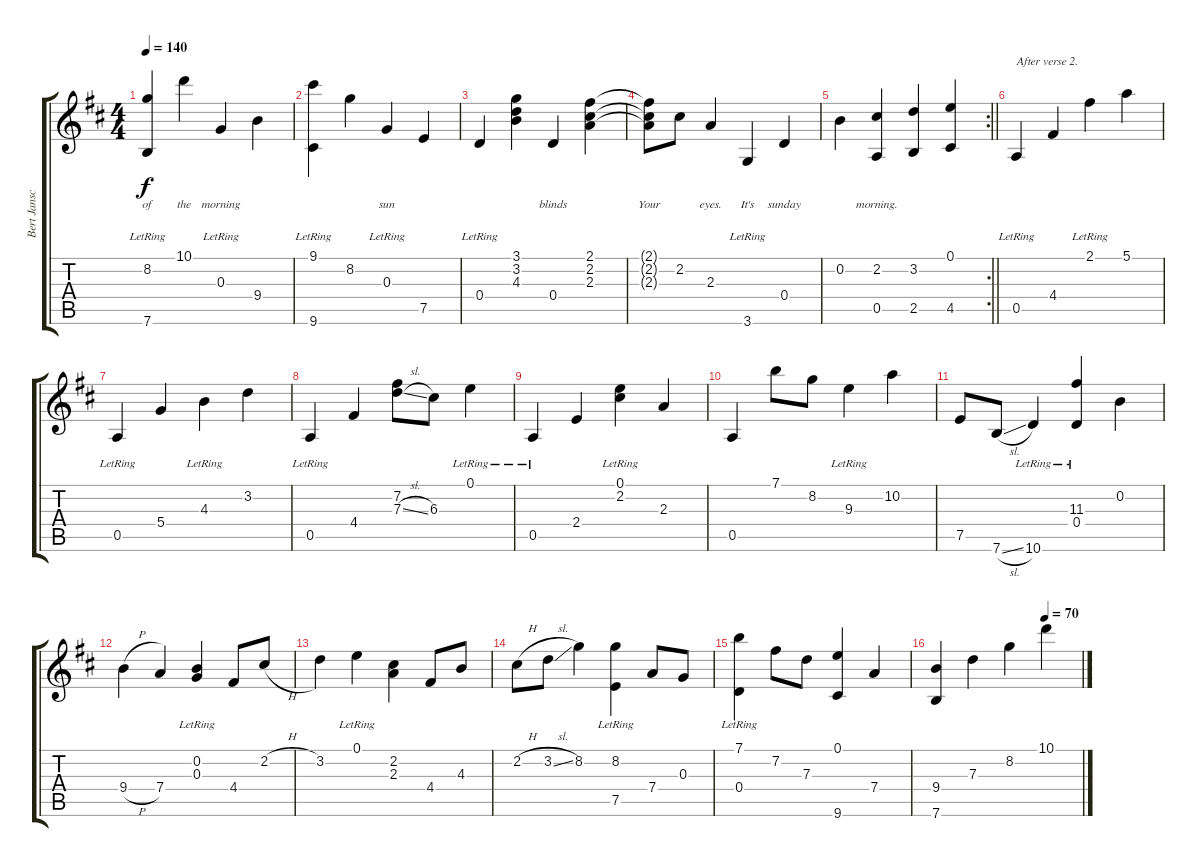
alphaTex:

\track ("Bert Jansch" "Bert Jansc") {instrument acousticguitarsteel}
\staff {score tabs}
\tuning (E4 B3 G3 D3 A2 E2) {hide}
\ts (4 4)
\tempo 140
\clef g2
\ks d
(8.2{lr} 7.6{lr}).4{lyrics (0 "of") lyrics (1 "") lyrics (2 "") lyrics (3 "") lyrics (4 "") dy f} 10.1.4{lyrics (0 "the") lyrics (1 "") lyrics (2 "") lyrics (3 "") lyrics (4 "")} 0.3{lr}.4{lyrics (0 "morning") lyrics (1 "") lyrics (2 "") lyrics (3 "") lyrics (4 "")} 9.4.4{lyrics (0 "") lyrics (1 "") lyrics (2 "") lyrics (3 "") lyrics (4 "")} |
(9.1{lr} 9.6{lr}).4{lyrics (0 "") lyrics (1 "") lyrics (2 "") lyrics (3 "") lyrics (4 "")} 8.2.4{lyrics (0 "") lyrics (1 "") lyrics (2 "") lyrics (3 "") lyrics (4 "")} 0.3{lr}.4{lyrics (0 "sun") lyrics (1 "") lyrics (2 "") lyrics (3 "") lyrics (4 "")} 7.5.4{lyrics (0 "") lyrics (1 "") lyrics (2 "") lyrics (3 "") lyrics (4 "")} |
0.4{lr}.4{lyrics (0 "") lyrics (1 "") lyrics (2 "") lyrics (3 "") lyrics (4 "")} (3.1 3.2 4.3).4{lyrics (0 "") lyrics (1 "") lyrics (2 "") lyrics (3 "") lyrics (4 "")} 0.4.4{lyrics (0 "blinds") lyrics (1 "") lyrics (2 "") lyrics (3 "") lyrics (4 "")} (2.1 2.2 2.3).4{lyrics (0 "") lyrics (1 "") lyrics (2 "") lyrics (3 "") lyrics (4 "")} |
(2.1{t} 2.2{t} 2.3{t}).8{lyrics (0 "Your") lyrics (1 "") lyrics (2 "") lyrics (3 "") lyrics (4 "")} 2.2.8{lyrics (0 "") lyrics (1 "") lyrics (2 "") lyrics (3 "") lyrics (4 "")} 2.3.4{lyrics (0 "eyes.") lyrics (1 "") lyrics (2 "") lyrics (3 "") lyrics (4 "")} 3.6{lr}.4{lyrics (0 "It's") lyrics (1 "") lyrics (2 "") lyrics (3 "") lyrics (4 "")} 0.4.4{lyrics (0 "sunday") lyrics (1 "") lyrics (2 "") lyrics (3 "") lyrics (4 "")} |
\rc 2
\barLineRight lightlight
0.2.4{lyrics (0 "") lyrics (1 "") lyrics (2 "") lyrics (3 "") lyrics (4 "")} (2.2 0.5).4{lyrics (0 "morning.") lyrics (1 "") lyrics (2 "") lyrics (3 "") lyrics (4 "")} (3.2 2.5).4 (0.1 4.5).4 |
0.5{lr}.4{txt "After verse 2."} 4.4.4 2.1{lr}.4 5.1.4 |
0.5{lr}.4 5.4.4 4.3{lr}.4 3.2.4 |
0.5{lr}.4 4.4.4 (7.2 7.3{sl}).8 6.3.8 0.1{lr}.4 |
0.5{lr}.4 2.4.4 (0.1{lr} 2.2{lr}).4 2.3.4 |
0.5.4 7.1.8 8.2.8 9.3{lr}.4 10.2.4 |
7.5.8 7.6{sl}.8 10.6{lr}.4 (11.3{lr} 0.4{lr}).4 0.2.4 |
9.4{h}.4 7.4.4 (0.2{lr} 0.3{lr}).4 4.4.8 2.2{h}.8 |
3.2.4 0.1{lr}.4 (2.2 2.3).4 4.4.8 4.3.8 |
2.2{h}.8 3.2{sl}.8 8.2.4 (8.2{lr} 7.5).4 7.4.8 0.3.8 |
(7.1{lr} 0.4).4 7.2.8 7.3.8 (0.1 9.6).4 7.4.4 |
\tempo (70 0.75)
(9.4 7.6).4 7.3.4 8.2.4 10.1.4
